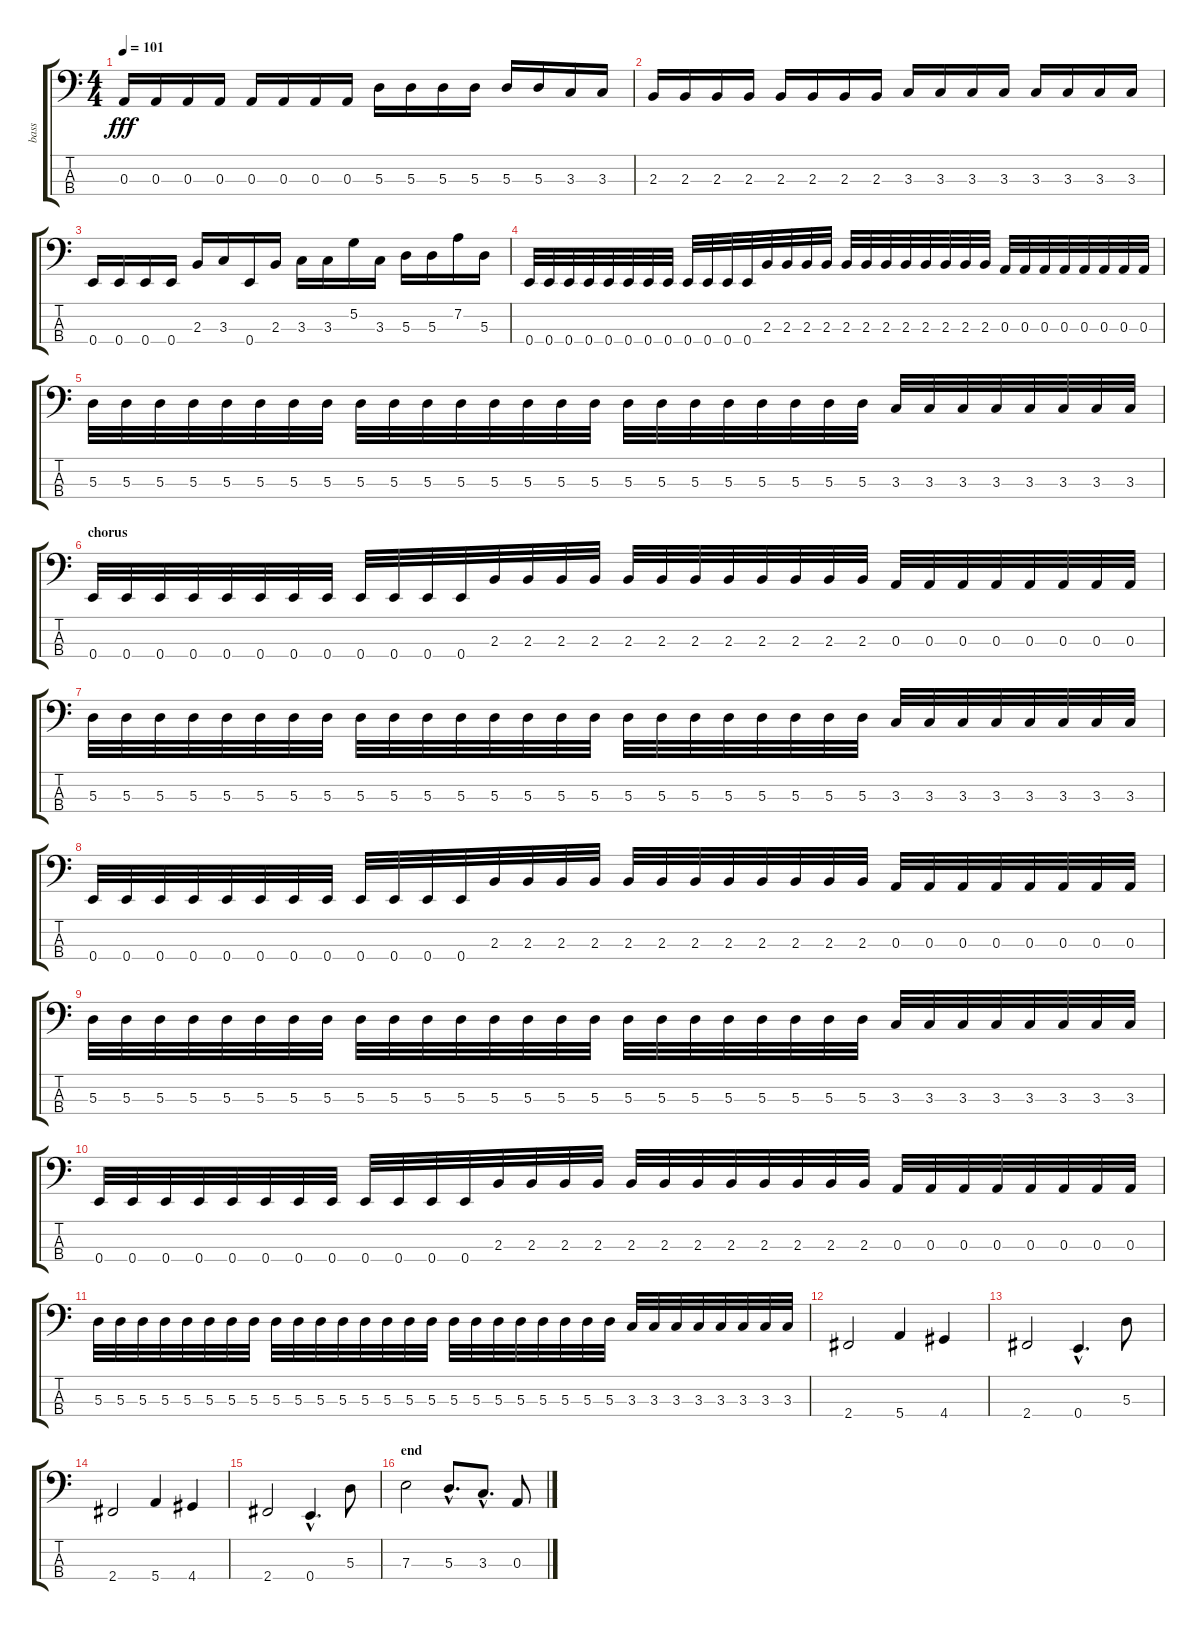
\track ("bass" "bass") {instrument electricbassfinger}
\staff {score tabs}
\tuning (G2 D2 A1 E1) {hide}
\ts (4 4)
\tempo 101
\clef f4
\ks c
0.3.16{dy fff} 0.3.16 0.3.16 0.3.16 0.3.16 0.3.16 0.3.16 0.3.16 5.3.16 5.3.16 5.3.16 5.3.16 5.3.16 5.3.16 3.3.16 3.3.16 |
2.3.16 2.3.16 2.3.16 2.3.16 2.3.16 2.3.16 2.3.16 2.3.16 3.3.16 3.3.16 3.3.16 3.3.16 3.3.16 3.3.16 3.3.16 3.3.16 |
0.4.16 0.4.16 0.4.16 0.4.16 2.3.16 3.3.16 0.4.16 2.3.16 3.3.16 3.3.16 5.2.16 3.3.16 5.3.16 5.3.16 7.2.16 5.3.16 |
0.4.32 0.4.32 0.4.32 0.4.32 0.4.32 0.4.32 0.4.32 0.4.32 0.4.32 0.4.32 0.4.32 0.4.32 2.3.32 2.3.32 2.3.32 2.3.32 2.3.32 2.3.32 2.3.32 2.3.32 2.3.32 2.3.32 2.3.32 2.3.32 0.3.32 0.3.32 0.3.32 0.3.32 0.3.32 0.3.32 0.3.32 0.3.32 |
5.3.32 5.3.32 5.3.32 5.3.32 5.3.32 5.3.32 5.3.32 5.3.32 5.3.32 5.3.32 5.3.32 5.3.32 5.3.32 5.3.32 5.3.32 5.3.32 5.3.32 5.3.32 5.3.32 5.3.32 5.3.32 5.3.32 5.3.32 5.3.32 3.3.32 3.3.32 3.3.32 3.3.32 3.3.32 3.3.32 3.3.32 3.3.32 |
\section ("" "chorus")
0.4.32 0.4.32 0.4.32 0.4.32 0.4.32 0.4.32 0.4.32 0.4.32 0.4.32 0.4.32 0.4.32 0.4.32 2.3.32 2.3.32 2.3.32 2.3.32 2.3.32 2.3.32 2.3.32 2.3.32 2.3.32 2.3.32 2.3.32 2.3.32 0.3.32 0.3.32 0.3.32 0.3.32 0.3.32 0.3.32 0.3.32 0.3.32 |
5.3.32 5.3.32 5.3.32 5.3.32 5.3.32 5.3.32 5.3.32 5.3.32 5.3.32 5.3.32 5.3.32 5.3.32 5.3.32 5.3.32 5.3.32 5.3.32 5.3.32 5.3.32 5.3.32 5.3.32 5.3.32 5.3.32 5.3.32 5.3.32 3.3.32 3.3.32 3.3.32 3.3.32 3.3.32 3.3.32 3.3.32 3.3.32 |
0.4.32 0.4.32 0.4.32 0.4.32 0.4.32 0.4.32 0.4.32 0.4.32 0.4.32 0.4.32 0.4.32 0.4.32 2.3.32 2.3.32 2.3.32 2.3.32 2.3.32 2.3.32 2.3.32 2.3.32 2.3.32 2.3.32 2.3.32 2.3.32 0.3.32 0.3.32 0.3.32 0.3.32 0.3.32 0.3.32 0.3.32 0.3.32 |
5.3.32 5.3.32 5.3.32 5.3.32 5.3.32 5.3.32 5.3.32 5.3.32 5.3.32 5.3.32 5.3.32 5.3.32 5.3.32 5.3.32 5.3.32 5.3.32 5.3.32 5.3.32 5.3.32 5.3.32 5.3.32 5.3.32 5.3.32 5.3.32 3.3.32 3.3.32 3.3.32 3.3.32 3.3.32 3.3.32 3.3.32 3.3.32 |
0.4.32 0.4.32 0.4.32 0.4.32 0.4.32 0.4.32 0.4.32 0.4.32 0.4.32 0.4.32 0.4.32 0.4.32 2.3.32 2.3.32 2.3.32 2.3.32 2.3.32 2.3.32 2.3.32 2.3.32 2.3.32 2.3.32 2.3.32 2.3.32 0.3.32 0.3.32 0.3.32 0.3.32 0.3.32 0.3.32 0.3.32 0.3.32 |
5.3.32 5.3.32 5.3.32 5.3.32 5.3.32 5.3.32 5.3.32 5.3.32 5.3.32 5.3.32 5.3.32 5.3.32 5.3.32 5.3.32 5.3.32 5.3.32 5.3.32 5.3.32 5.3.32 5.3.32 5.3.32 5.3.32 5.3.32 5.3.32 3.3.32 3.3.32 3.3.32 3.3.32 3.3.32 3.3.32 3.3.32 3.3.32 |
2.4.2 5.4.4 4.4.4 |
2.4.2 0.4{hac}.4{d} 5.3.8 |
2.4.2 5.4.4 4.4.4 |
2.4.2 0.4{hac}.4{d} 5.3.8 |
\section ("" "end")
7.3.2 5.3{hac}.8{d} 3.3{hac}.8{d} 0.3.8
